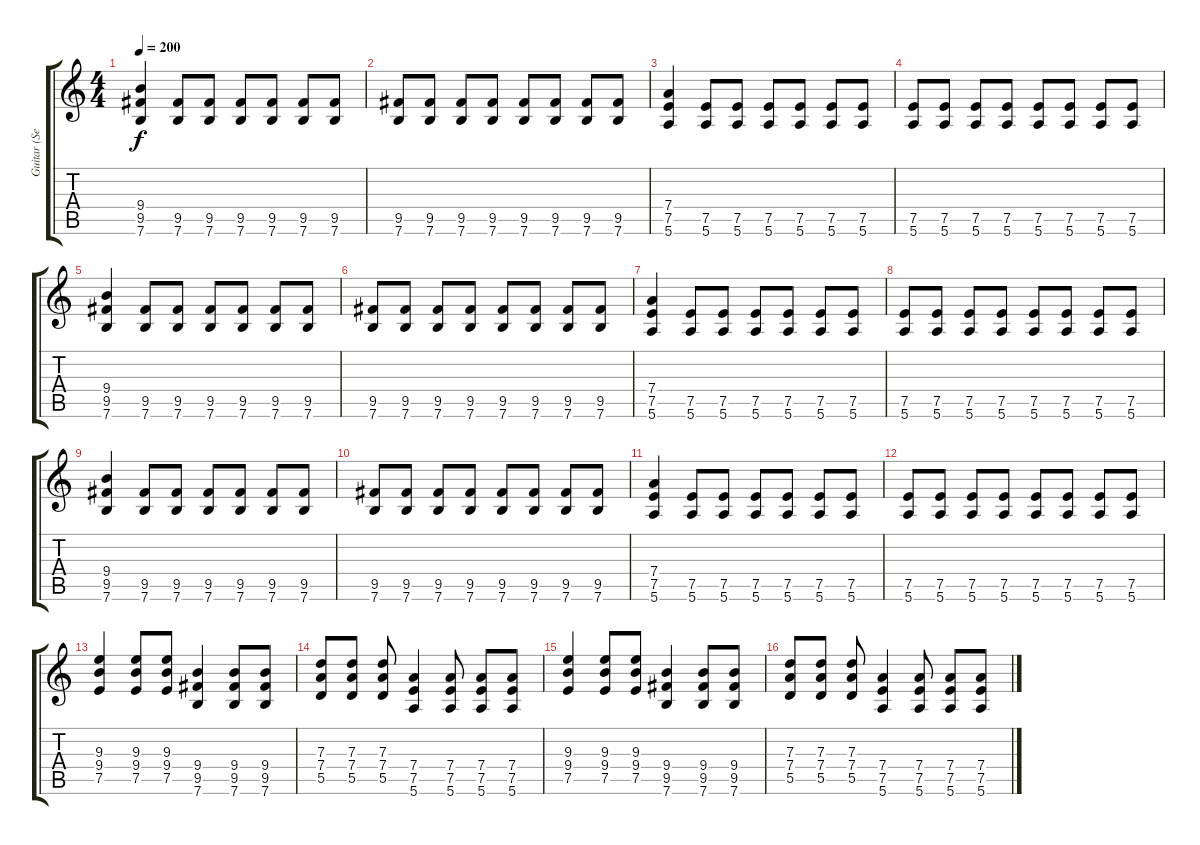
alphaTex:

\track ("Guitar (Sergio)" "Guitar (Se") {instrument distortionguitar}
\staff {score tabs}
\tuning (E4 B3 G3 D3 A2 E2) {hide}
\ts (4 4)
\tempo 200
\clef g2
\ks c
(9.4 9.5 7.6).4{dy f} (9.5 7.6).8 (9.5 7.6).8 (9.5 7.6).8 (9.5 7.6).8 (9.5 7.6).8 (9.5 7.6).8 |
(9.5 7.6).8 (9.5 7.6).8 (9.5 7.6).8 (9.5 7.6).8 (9.5 7.6).8 (9.5 7.6).8 (9.5 7.6).8 (9.5 7.6).8 |
(7.4 7.5 5.6).4 (7.5 5.6).8 (7.5 5.6).8 (7.5 5.6).8 (7.5 5.6).8 (7.5 5.6).8 (7.5 5.6).8 |
(7.5 5.6).8 (7.5 5.6).8 (7.5 5.6).8 (7.5 5.6).8 (7.5 5.6).8 (7.5 5.6).8 (7.5 5.6).8 (7.5 5.6).8 |
(9.4 9.5 7.6).4 (9.5 7.6).8 (9.5 7.6).8 (9.5 7.6).8 (9.5 7.6).8 (9.5 7.6).8 (9.5 7.6).8 |
(9.5 7.6).8 (9.5 7.6).8 (9.5 7.6).8 (9.5 7.6).8 (9.5 7.6).8 (9.5 7.6).8 (9.5 7.6).8 (9.5 7.6).8 |
(7.4 7.5 5.6).4 (7.5 5.6).8 (7.5 5.6).8 (7.5 5.6).8 (7.5 5.6).8 (7.5 5.6).8 (7.5 5.6).8 |
(7.5 5.6).8 (7.5 5.6).8 (7.5 5.6).8 (7.5 5.6).8 (7.5 5.6).8 (7.5 5.6).8 (7.5 5.6).8 (7.5 5.6).8 |
(9.4 9.5 7.6).4 (9.5 7.6).8 (9.5 7.6).8 (9.5 7.6).8 (9.5 7.6).8 (9.5 7.6).8 (9.5 7.6).8 |
(9.5 7.6).8 (9.5 7.6).8 (9.5 7.6).8 (9.5 7.6).8 (9.5 7.6).8 (9.5 7.6).8 (9.5 7.6).8 (9.5 7.6).8 |
(7.4 7.5 5.6).4 (7.5 5.6).8 (7.5 5.6).8 (7.5 5.6).8 (7.5 5.6).8 (7.5 5.6).8 (7.5 5.6).8 |
(7.5 5.6).8 (7.5 5.6).8 (7.5 5.6).8 (7.5 5.6).8 (7.5 5.6).8 (7.5 5.6).8 (7.5 5.6).8 (7.5 5.6).8 |
(9.3 9.4 7.5).4 (9.3 9.4 7.5).8 (9.3 9.4 7.5).8 (9.4 9.5 7.6).4 (9.4 9.5 7.6).8 (9.4 9.5 7.6).8 |
(7.3 7.4 5.5).8 (7.3 7.4 5.5).8 (7.3 7.4 5.5).8 (7.4 7.5 5.6).4 (7.4 7.5 5.6).8 (7.4 7.5 5.6).8 (7.4 7.5 5.6).8 |
(9.3 9.4 7.5).4 (9.3 9.4 7.5).8 (9.3 9.4 7.5).8 (9.4 9.5 7.6).4 (9.4 9.5 7.6).8 (9.4 9.5 7.6).8 |
(7.3 7.4 5.5).8 (7.3 7.4 5.5).8 (7.3 7.4 5.5).8 (7.4 7.5 5.6).4 (7.4 7.5 5.6).8 (7.4 7.5 5.6).8 (7.4 7.5 5.6).8
